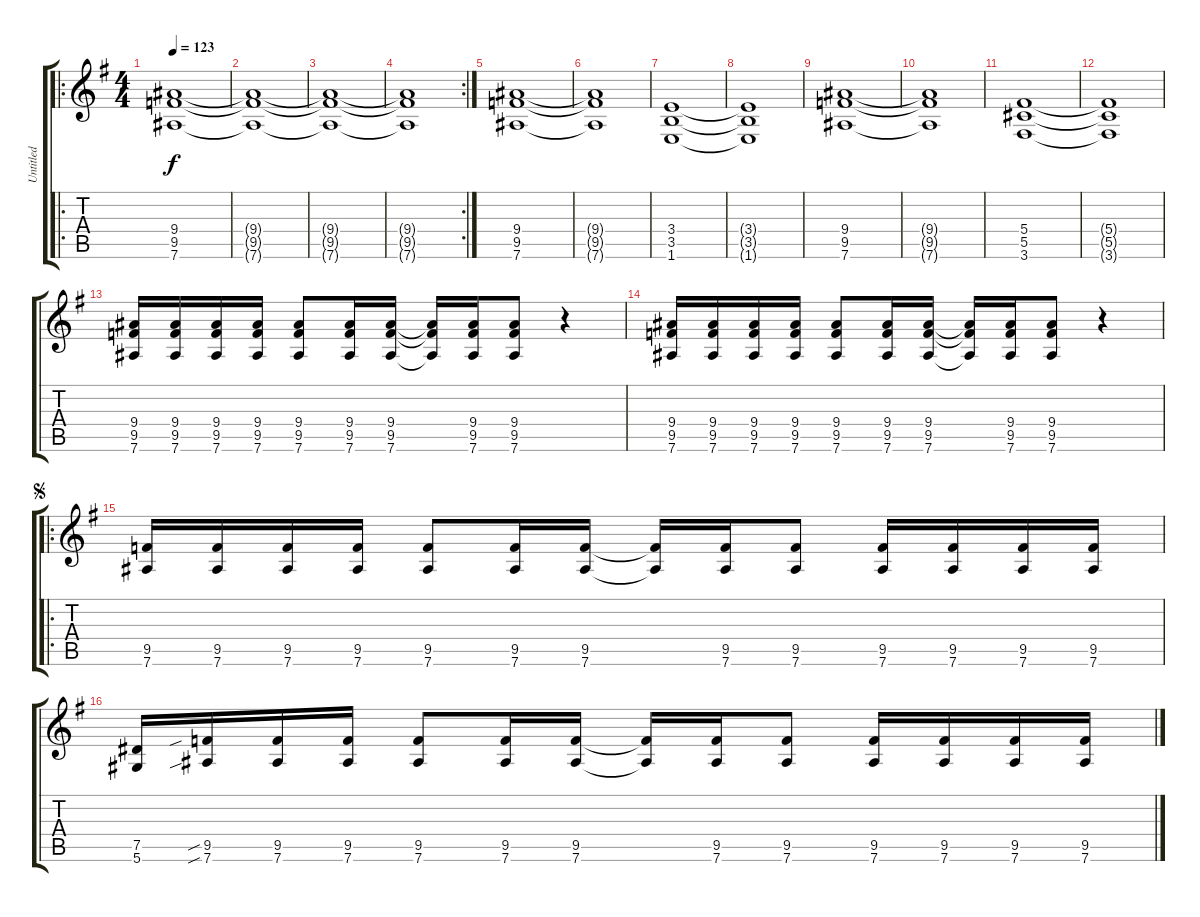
\track ("Untitled" "Untitled") {instrument distortionguitar}
\staff {score tabs}
\tuning (Eb4 Bb3 Gb3 Db3 Ab2 Eb2) {hide}
\ro
\ts (4 4)
\tempo 123
\clef g2
\ks g
(9.4 9.5 7.6).1{dy f instrument distortionguitar} |
(9.4{t} 9.5{t} 7.6{t}).1 |
(9.4{t} 9.5{t} 7.6{t}).1 |
\rc 2
(9.4{t} 9.5{t} 7.6{t}).1 |
(9.4 9.5 7.6).1 |
(9.4{t} 9.5{t} 7.6{t}).1 |
(3.4 3.5 1.6).1 |
(3.4{t} 3.5{t} 1.6{t}).1 |
(9.4 9.5 7.6).1 |
(9.4{t} 9.5{t} 7.6{t}).1 |
(5.4 5.5 3.6).1 |
(5.4{t} 5.5{t} 3.6{t}).1 |
(9.4 9.5 7.6).16 (9.4 9.5 7.6).16 (9.4 9.5 7.6).16 (9.4 9.5 7.6).16 (9.4 9.5 7.6).8 (9.4 9.5 7.6).16 (9.4 9.5 7.6).16 (9.4{t} 9.5{t} 7.6{t}).16 (9.4 9.5 7.6).16 (9.4 9.5 7.6).8 r.4 |
(9.4 9.5 7.6).16 (9.4 9.5 7.6).16 (9.4 9.5 7.6).16 (9.4 9.5 7.6).16 (9.4 9.5 7.6).8 (9.4 9.5 7.6).16 (9.4 9.5 7.6).16 (9.4{t} 9.5{t} 7.6{t}).16 (9.4 9.5 7.6).16 (9.4 9.5 7.6).8 r.4 |
\ro
\jump segno
(9.5 7.6).16 (9.5 7.6).16 (9.5 7.6).16 (9.5 7.6).16 (9.5 7.6).8 (9.5 7.6).16 (9.5 7.6).16 (9.5{t} 7.6{t}).16 (9.5 7.6).16 (9.5 7.6).8 (9.5 7.6).16 (9.5 7.6).16 (9.5 7.6).16 (9.5 7.6).16 |
(7.5 5.6).16 (9.5{sib} 7.6{sib}).16 (9.5 7.6).16 (9.5 7.6).16 (9.5 7.6).8 (9.5 7.6).16 (9.5 7.6).16 (9.5{t} 7.6{t}).16 (9.5 7.6).16 (9.5 7.6).8 (9.5 7.6).16 (9.5 7.6).16 (9.5 7.6).16 (9.5 7.6).16
